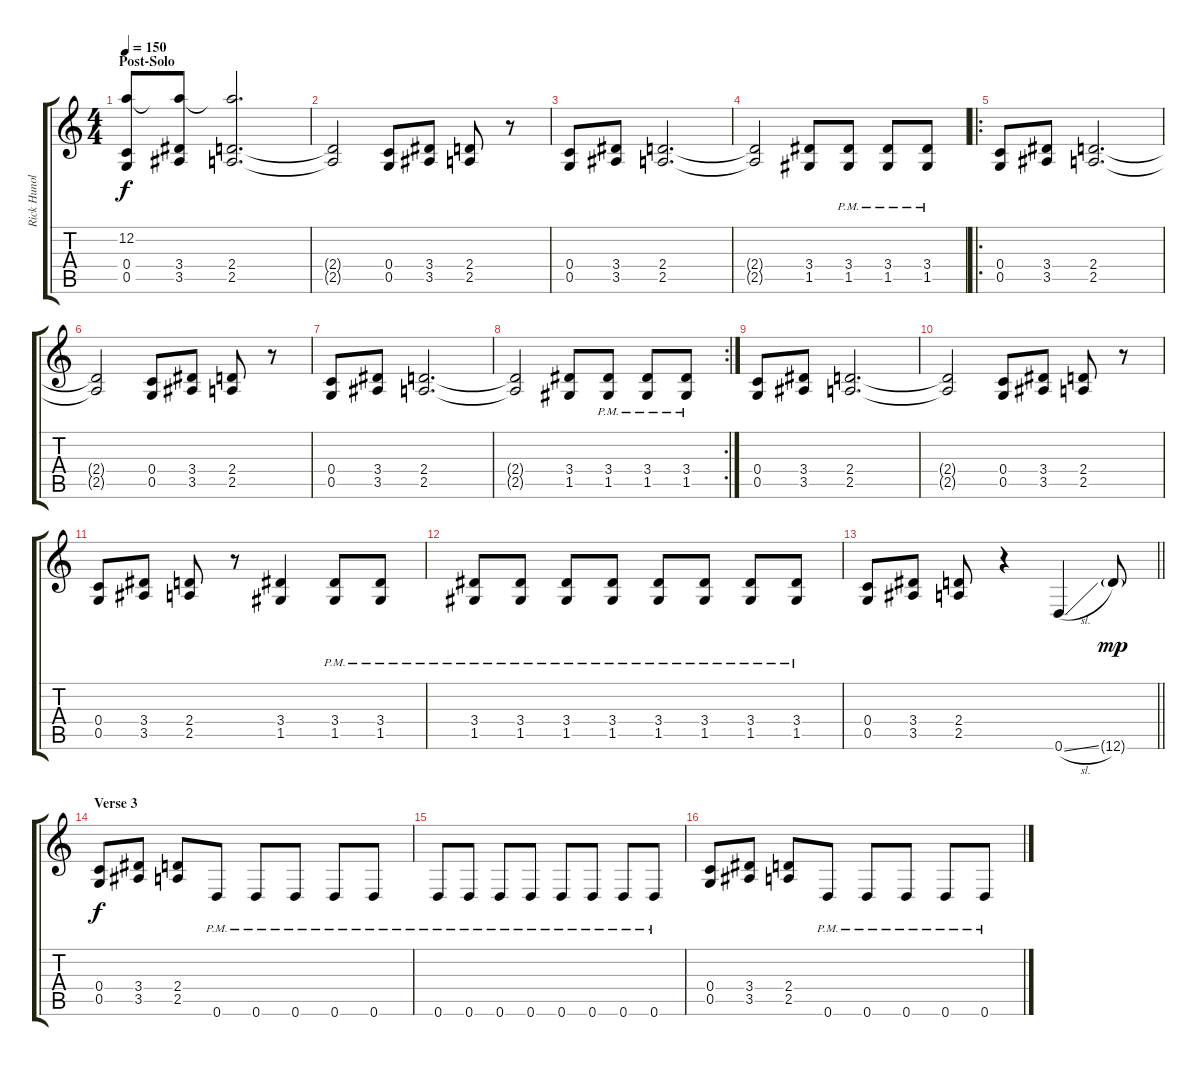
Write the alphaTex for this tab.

\track ("Rick Hunolt" "Rick Hunol") {instrument distortionguitar}
\staff {score tabs}
\tuning (D4 A3 F3 C3 G2 D2) {hide}
\ts (4 4)
\section ("" "Post-Solo")
\tempo 150
\clef g2
\ks c
(12.2{t} 0.4 0.5).8{dy f} (12.2{t} 3.4 3.5).8 (12.2{t} 2.4 2.5).2{d} |
(2.4{t} 2.5{t}).2 (0.4 0.5).8 (3.4 3.5).8 (2.4 2.5).8 r.8 |
(0.4 0.5).8 (3.4 3.5).8 (2.4 2.5).2{d} |
(2.4{t} 2.5{t}).2 (3.4 1.5).8 (3.4{pm} 1.5{pm}).8 (3.4{pm} 1.5{pm}).8 (3.4{pm} 1.5{pm}).8 |
\ro
(0.4 0.5).8 (3.4 3.5).8 (2.4 2.5).2{d} |
(2.4{t} 2.5{t}).2 (0.4 0.5).8 (3.4 3.5).8 (2.4 2.5).8 r.8 |
(0.4 0.5).8 (3.4 3.5).8 (2.4 2.5).2{d} |
\rc 2
(2.4{t} 2.5{t}).2 (3.4 1.5).8 (3.4{pm} 1.5{pm}).8 (3.4{pm} 1.5{pm}).8 (3.4{pm} 1.5{pm}).8 |
(0.4 0.5).8 (3.4 3.5).8 (2.4 2.5).2{d} |
(2.4{t} 2.5{t}).2 (0.4 0.5).8 (3.4 3.5).8 (2.4 2.5).8 r.8 |
(0.4 0.5).8 (3.4 3.5).8 (2.4 2.5).8 r.8 (3.4 1.5).4 (3.4{pm} 1.5{pm}).8 (3.4{pm} 1.5{pm}).8 |
(3.4{pm} 1.5{pm}).8 (3.4{pm} 1.5{pm}).8 (3.4{pm} 1.5{pm}).8 (3.4{pm} 1.5{pm}).8 (3.4{pm} 1.5{pm}).8 (3.4{pm} 1.5{pm}).8 (3.4{pm} 1.5{pm}).8 (3.4{pm} 1.5{pm}).8 |
\barLineRight lightlight
(0.4 0.5).8 (3.4 3.5).8 (2.4 2.5).8 r.4 0.6{sl}.4 12.6{g}.8{dy mp} |
\section ("" "Verse 3")
(0.4 0.5).8{dy f} (3.4 3.5).8 (2.4 2.5).8 0.6{pm}.8 0.6{pm}.8 0.6{pm}.8 0.6{pm}.8 0.6{pm}.8 |
0.6{pm}.8 0.6{pm}.8 0.6{pm}.8 0.6{pm}.8 0.6{pm}.8 0.6{pm}.8 0.6{pm}.8 0.6{pm}.8 |
(0.4 0.5).8 (3.4 3.5).8 (2.4 2.5).8 0.6{pm}.8 0.6{pm}.8 0.6{pm}.8 0.6{pm}.8 0.6{pm}.8
